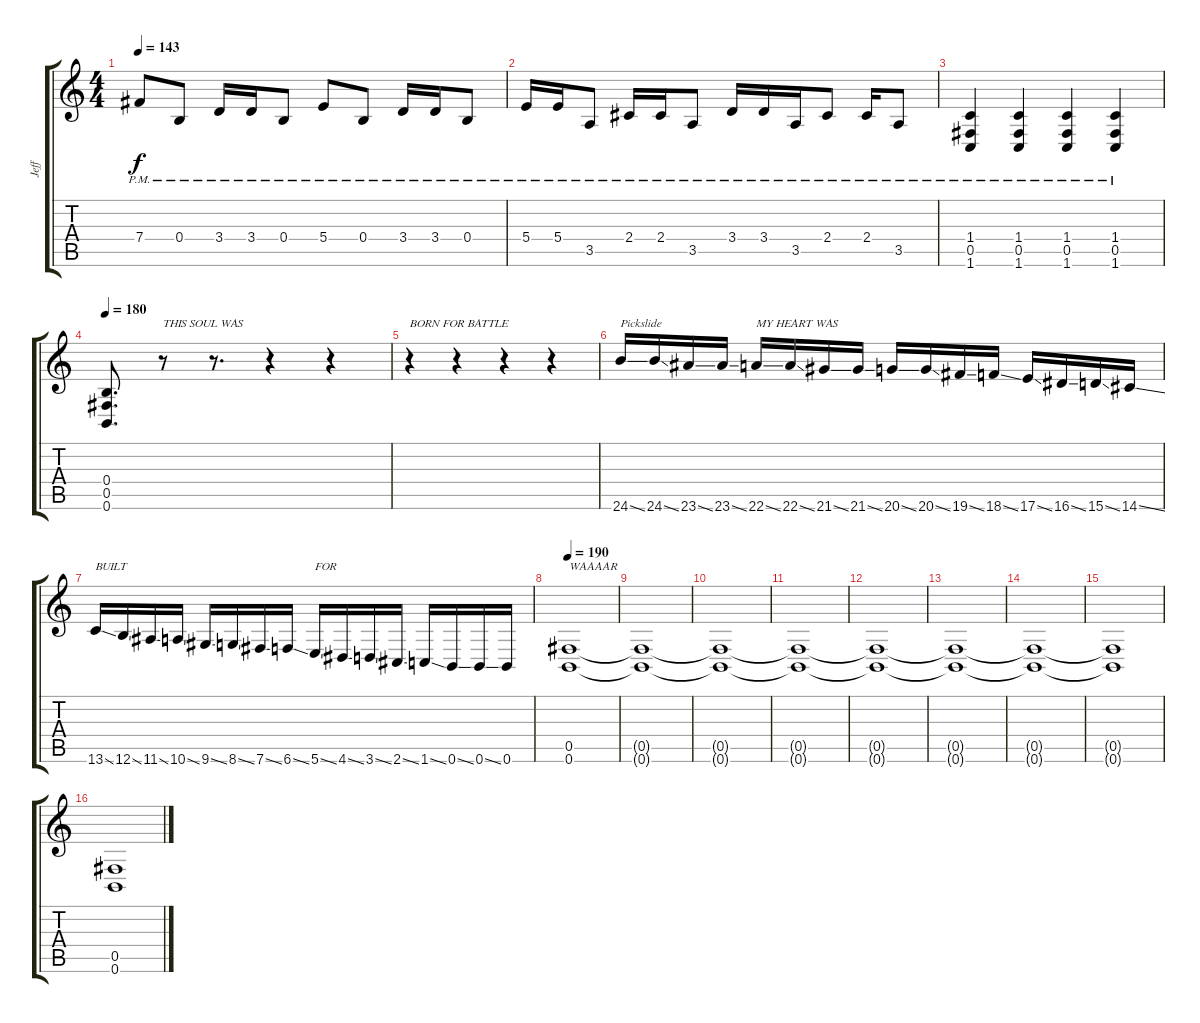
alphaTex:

\track ("Jeff" "Jeff") {instrument distortionguitar}
\staff {score tabs}
\tuning (Db4 Ab3 E3 B2 Gb2 B1) {hide}
\ts (4 4)
\tempo 143
\clef g2
\ks c
7.4{pm}.8{dy f} 0.4{pm}.8 3.4{pm}.16 3.4{pm}.16 0.4{pm}.8 5.4{pm}.8 0.4{pm}.8 3.4{pm}.16 3.4{pm}.16 0.4{pm}.8 |
5.4{pm}.16 5.4{pm}.16 3.5{pm}.8 2.4{pm}.16 2.4{pm}.16 3.5{pm}.8 3.4{pm}.16 3.4{pm}.16 3.5{pm}.16 2.4{pm}.8 2.4{pm}.16 3.5{pm}.8 |
(1.4{pm} 0.5{pm} 1.6{pm}).4 (1.4{pm} 0.5{pm} 1.6{pm}).4 (1.4{pm} 0.5{pm} 1.6{pm}).4 (1.4{pm} 0.5{pm} 1.6{pm}).4 |
\tempo 180
(0.4 0.5 0.6).8{d} r.8{txt "THIS SOUL WAS "} r.8{d} r.4 r.4 |
r.4{txt "BORN FOR BATTLE"} r.4 r.4 r.4 |
24.6{ss}.16{txt "Pickslide"} 24.6{ss}.16 23.6{ss}.16 23.6{ss}.16 22.6{ss}.16{txt "MY HEART WAS"} 22.6{ss}.16 21.6{ss}.16 21.6{ss}.16 20.6{ss}.16 20.6{ss}.16 19.6{ss}.16 18.6{ss}.16 17.6{ss}.16 16.6{ss}.16 15.6{ss}.16 14.6{ss}.16 |
13.6{ss}.16{txt "BUILT"} 12.6{ss}.16 11.6{ss}.16 10.6{ss}.16 9.6{ss}.16 8.6{ss}.16 7.6{ss}.16 6.6{ss}.16 5.6{ss}.16{txt "FOR"} 4.6{ss}.16 3.6{ss}.16 2.6{ss}.16 1.6{ss}.16 0.6{ss}.16 0.6{ss}.16 0.6.16 |
\tempo 190
(0.5 0.6).1{txt "WAAAAR"} |
(0.5{t} 0.6{t}).1 |
(0.5{t} 0.6{t}).1 |
(0.5{t} 0.6{t}).1 |
(0.5{t} 0.6{t}).1 |
(0.5{t} 0.6{t}).1 |
(0.5{t} 0.6{t}).1 |
(0.5{t} 0.6{t}).1 |
(0.5 0.6).1
